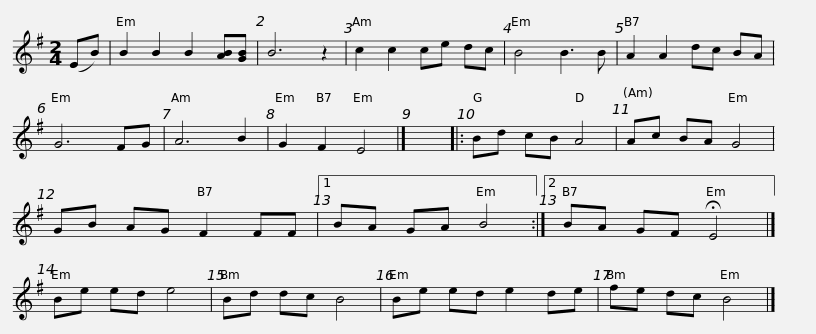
X:1
L:1/8
M:2/4
I:linebreak $
K:Emin
V:1 treble
V:1
 (EB) | B2 B2 B2 [AB][GB] | B6 z2 | c2 c2 ce dc | B4 B3 B | %5
 A2 A2 dc BA | G6 FG | A6 B2 | G2 F2 E4 |] x4 |:$ %10
 Bd cB A4 | Ac BA G4 | GB AG F2 FF |1 BA GA B4 :|2 BA GF !fermata!E4 |] %15
 Be ed e4 | Bd dc B4 |$ Be ed e2 de | fe dc B4 |] %19
